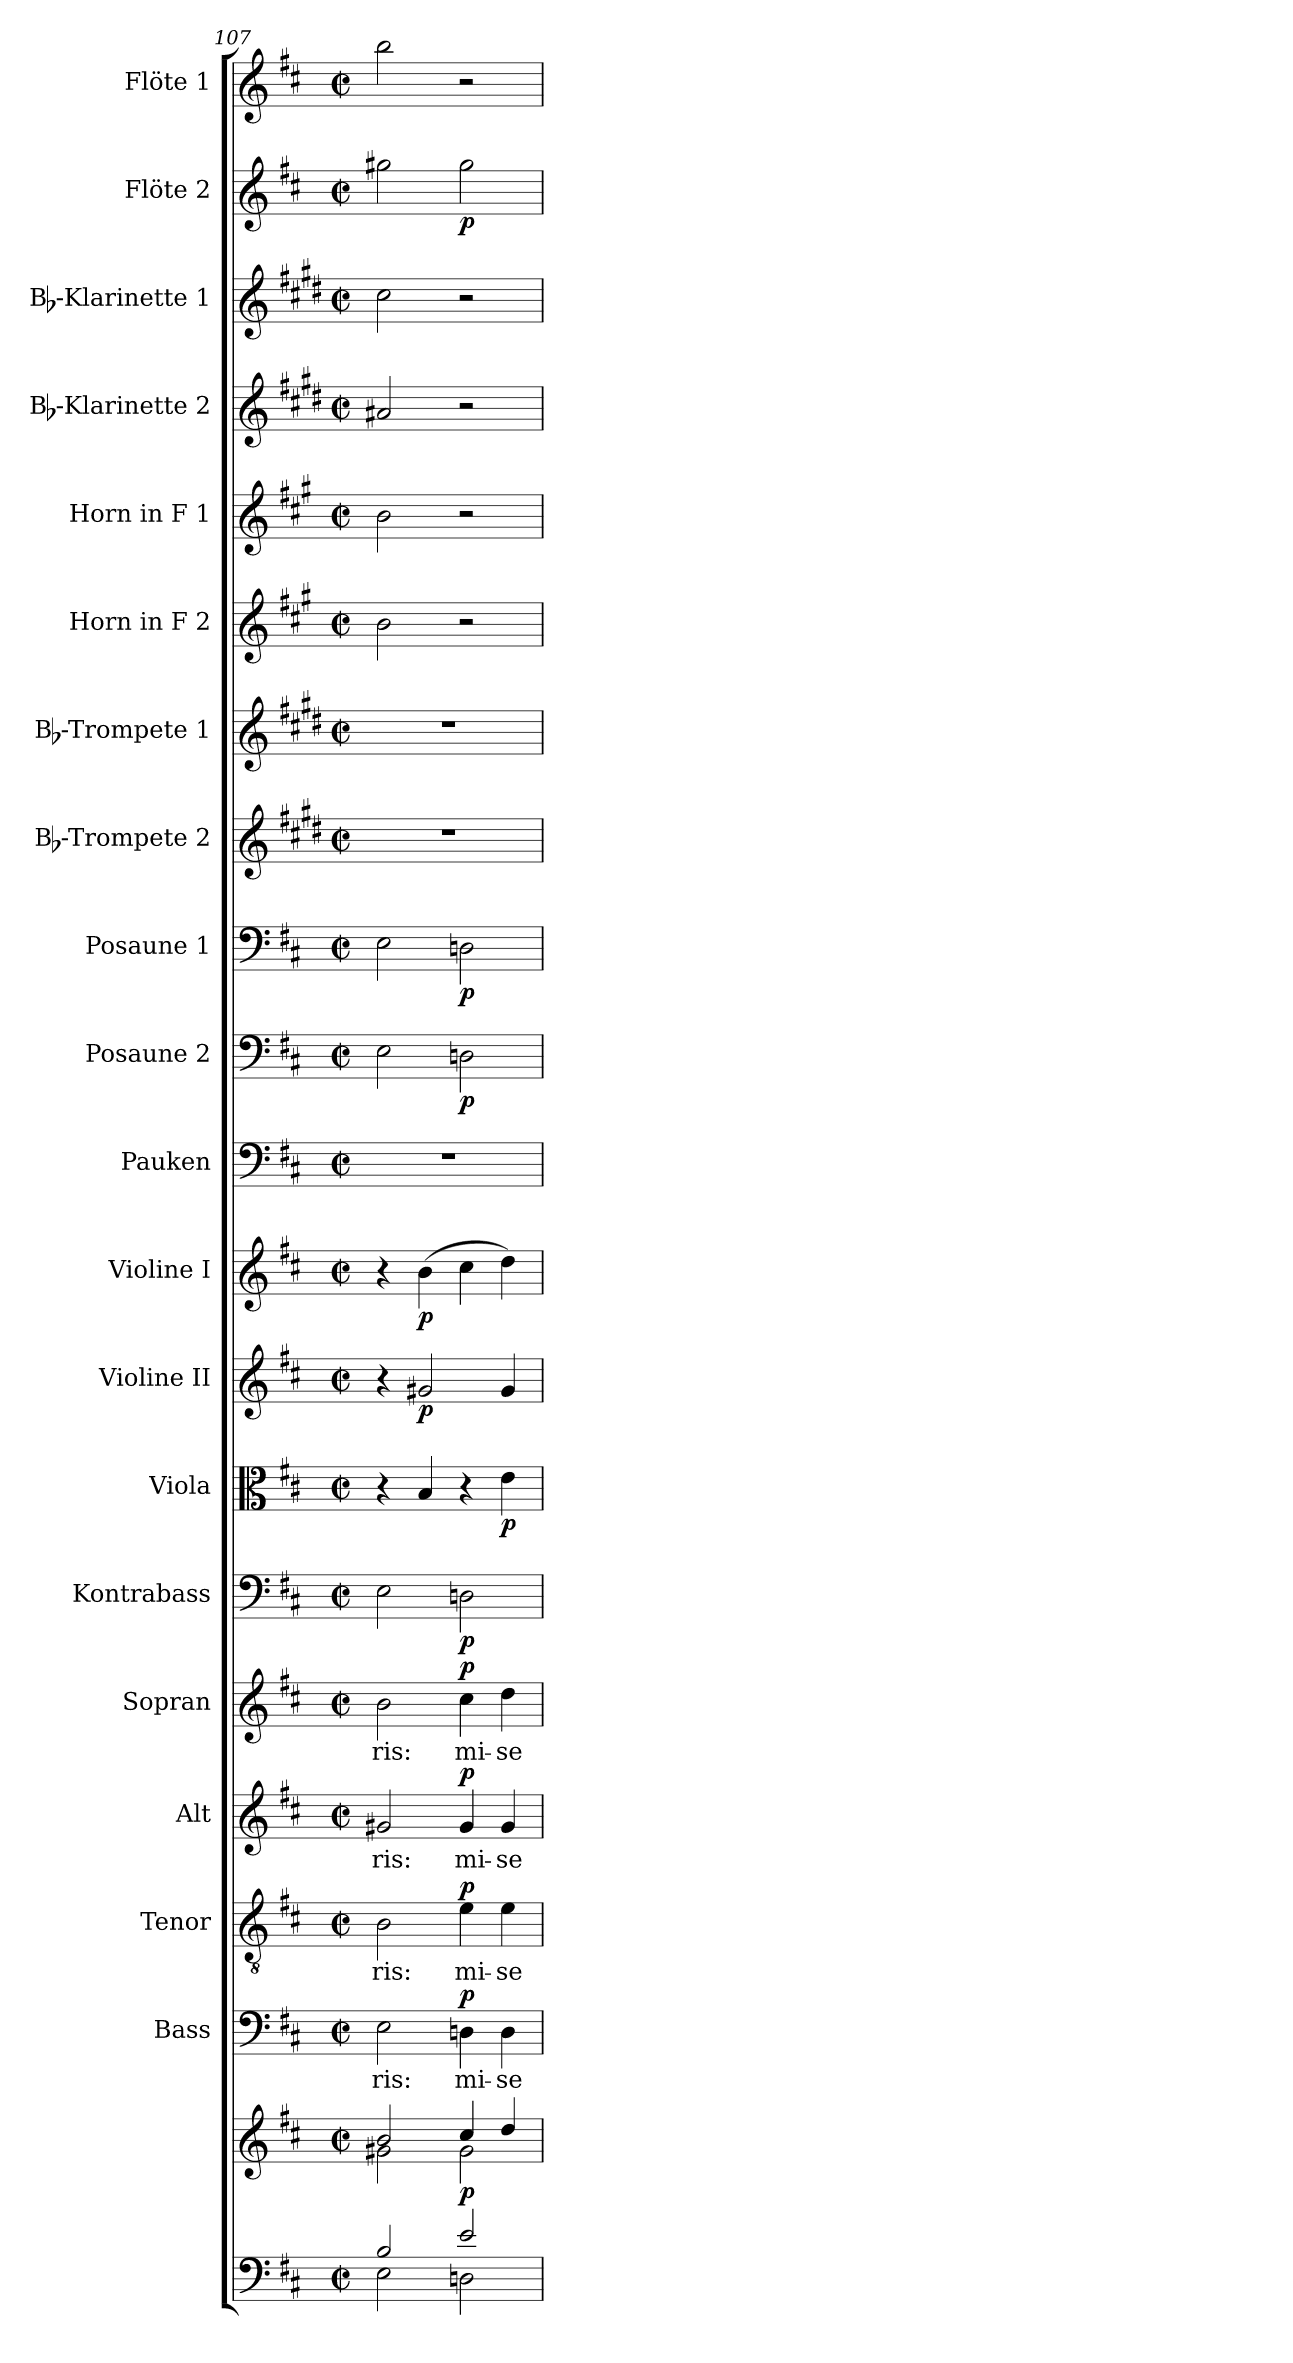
**kern	**kern	**dynam	**kern	**text	**dynam	**kern	**text	**dynam	**kern	**text	**dynam	**kern	**text	**dynam	**kern	**dynam	**kern	**dynam	**kern	**dynam	**kern	**dynam	**kern	**kern	**dynam	**kern	**dynam	**kern	**kern	**kern	**kern	**kern	**kern	**kern	**dynam	**kern
*part20	*part20	*part20	*part19	*part19	*part19	*part18	*part18	*part18	*part17	*part17	*part17	*part16	*part16	*part16	*part15	*part15	*part14	*part14	*part13	*part13	*part12	*part12	*part11	*part10	*part10	*part9	*part9	*part8	*part7	*part6	*part5	*part4	*part3	*part2	*part2	*part1
*staff21	*staff20	*staff20/21	*staff19	*staff19	*staff19	*staff18	*staff18	*staff18	*staff17	*staff17	*staff17	*staff16	*staff16	*staff16	*staff15	*staff15	*staff14	*staff14	*staff13	*staff13	*staff12	*staff12	*staff11	*staff10	*staff10	*staff9	*staff9	*staff8	*staff7	*staff6	*staff5	*staff4	*staff3	*staff2	*staff2	*staff1
*	*	*	*I"Bass	*	*	*I"Tenor	*	*	*I"Alt	*	*	*I"Sopran	*	*	*I"Kontrabass	*	*I"Viola	*	*I"Violine II	*	*I"Violine I	*	*I"Pauken	*I"Posaune 2	*	*I"Posaune 1	*	*I"Bb-Trompete 2	*I"Bb-Trompete 1	*I"Horn in F 2	*I"Horn in F 1	*I"Bb-Klarinette 2	*I"Bb-Klarinette 1	*I"Flöte 2	*	*I"Flöte 1
*	*	*	*I'B.	*	*	*I'T.	*	*	*I'A.	*	*	*I'S.	*	*	*I'Kb.	*	*I'Vla.	*	*I'Vl. II	*	*I'Vl. I	*	*I'Pk.	*I'Pos. 2	*	*I'Pos. 1	*	*I'Bb Trp. 2	*I'Bb Trp. 1	*	*	*I'Bb Kl. 2	*I'Bb Kl. 1	*I'Fl. 2	*	*I'Fl. 1
*clefF4	*clefG2	*	*clefF4	*	*	*clefGv2	*	*	*clefG2	*	*	*clefG2	*	*	*clefF4	*	*clefC3	*	*clefG2	*	*clefG2	*	*clefF4	*clefF4	*	*clefF4	*	*clefG2	*clefG2	*clefG2	*clefG2	*clefG2	*clefG2	*clefG2	*	*clefG2
*	*	*	*	*	*	*	*	*	*	*	*	*	*	*	*ITrd7c12	*	*	*	*	*	*	*	*	*	*	*	*	*ITrd1c2	*ITrd1c2	*ITrd4c7	*ITrd4c7	*ITrd1c2	*ITrd1c2	*	*	*
*k[f#c#]	*k[f#c#]	*	*k[f#c#]	*	*	*k[f#c#]	*	*	*k[f#c#]	*	*	*k[f#c#]	*	*	*k[f#c#]	*	*k[f#c#]	*	*k[f#c#]	*	*k[f#c#]	*	*k[f#c#]	*k[f#c#]	*	*k[f#c#]	*	*k[f#c#]	*k[f#c#]	*k[f#c#]	*k[f#c#]	*k[f#c#]	*k[f#c#]	*k[f#c#]	*	*k[f#c#]
*D:	*D:	*	*D:	*	*	*D:	*	*	*D:	*	*	*D:	*	*	*D:	*	*D:	*	*D:	*	*D:	*	*D:	*D:	*	*D:	*	*D:	*D:	*D:	*D:	*D:	*D:	*D:	*	*D:
*M2/2	*M2/2	*	*M2/2	*	*	*M2/2	*	*	*M2/2	*	*	*M2/2	*	*	*M2/2	*	*M2/2	*	*M2/2	*	*M2/2	*	*M2/2	*M2/2	*	*M2/2	*	*M2/2	*M2/2	*M2/2	*M2/2	*M2/2	*M2/2	*M2/2	*	*M2/2
*met(c|)	*met(c|)	*	*met(c|)	*	*	*met(c|)	*	*	*met(c|)	*	*	*met(c|)	*	*	*met(c|)	*	*met(c|)	*	*met(c|)	*	*met(c|)	*	*met(c|)	*met(c|)	*	*met(c|)	*	*met(c|)	*met(c|)	*met(c|)	*met(c|)	*met(c|)	*met(c|)	*met(c|)	*	*met(c|)
=107	=107	=107	=107	=107	=107	=107	=107	=107	=107	=107	=107	=107	=107	=107	=107	=107	=107	=107	=107	=107	=107	=107	=107	=107	=107	=107	=107	=107	=107	=107	=107	=107	=107	=107	=107	=107
*^	*^	*	*	*	*	*	*	*	*	*	*	*	*	*	*	*	*	*	*	*	*	*	*	*	*	*	*	*	*	*	*	*	*	*	*	*
!	!	!	!	!	!	!LO:LY:b	!	!	!LO:LY:b	!	!	!LO:LY:b	!	!	!LO:LY:b	!	!	!	!	!	!	!	!	!	!	!	!	!	!	!	!	!	!	!	!	!	!	!
2B/	2E\	2b/	2g#X\	.	2E\	-ris:	.	2B\	-ris:	.	2g#X/	-ris:	.	2b\	-ris:	.	2EE\	.	4r	.	4r	.	4r	.	1r	2E\	.	2E\	.	1r	1r	2e\	2e\	2g#X/	2b\	2gg#X\	.	2bb\
!	!	!	!	!	!	!	!	!	!	!	!	!	!	!	!	!	!	!	!	!	!	!LO:DY:b	!	!LO:DY:b	!	!	!	!	!	!	!	!	!	!	!	!	!	!
.	.	.	.	.	.	.	.	.	.	.	.	.	.	.	.	.	.	.	4B/	.	2g#X/	p	(>4b\	p	.	.	.	.	.	.	.	.	.	.	.	.	.	.
!	!	!	!	!LO:DY:b	!	!LO:LY:b	!LO:DY:a	!	!LO:LY:b	!LO:DY:a	!	!LO:LY:b	!LO:DY:a	!	!LO:LY:b	!LO:DY:a	!	!LO:DY:b	!	!	!	!	!	!	!	!	!LO:DY:b	!	!LO:DY:b	!	!	!	!	!	!	!	!LO:DY:b	!
2e/	2Dn\	4cc#/	2g#\	p	4Dn\	mi-	p	4e\	mi-	p	4g#/	mi-	p	4cc#\	mi-	p	2DDn\	p	4r	.	.	.	4cc#\	.	.	2Dn\	p	2Dn\	p	.	.	2r	2r	2r	2r	2gg#\	p	2r
!	!	!	!	!	!	!LO:LY:b	!	!	!LO:LY:b	!	!	!LO:LY:b	!	!	!LO:LY:b	!	!	!	!	!LO:DY:b	!	!	!	!	!	!	!	!	!	!	!	!	!	!	!	!	!	!
.	.	4dd/	.	.	4D\	-se-	.	4e\	-se-	.	4g#/	-se-	.	4dd\	-se-	.	.	.	4e\	p	4g#/	.	4dd\)	.	.	.	.	.	.	.	.	.	.	.	.	.	.	.
*v	*v	*	*	*	*	*	*	*	*	*	*	*	*	*	*	*	*	*	*	*	*	*	*	*	*	*	*	*	*	*	*	*	*	*	*	*	*	*
*	*v	*v	*	*	*	*	*	*	*	*	*	*	*	*	*	*	*	*	*	*	*	*	*	*	*	*	*	*	*	*	*	*	*	*	*	*	*
=	=	=	=	=	=	=	=	=	=	=	=	=	=	=	=	=	=	=	=	=	=	=	=	=	=	=	=	=	=	=	=	=	=	=	=	=
*-	*-	*-	*-	*-	*-	*-	*-	*-	*-	*-	*-	*-	*-	*-	*-	*-	*-	*-	*-	*-	*-	*-	*-	*-	*-	*-	*-	*-	*-	*-	*-	*-	*-	*-	*-	*-
